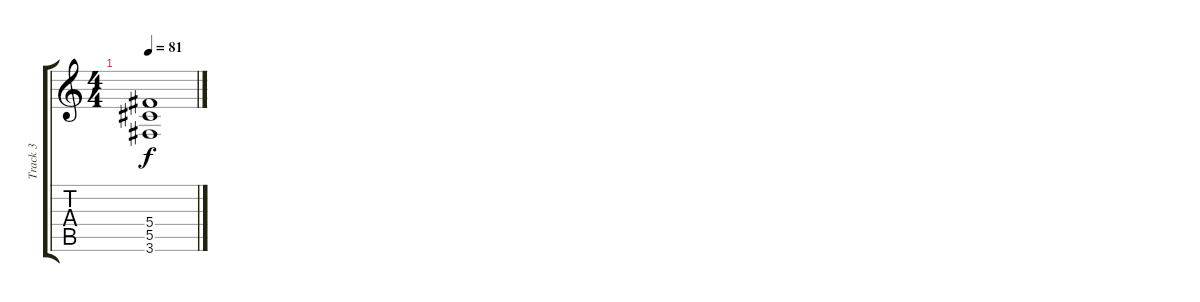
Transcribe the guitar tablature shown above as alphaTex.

\track ("Track 3" "Track 3") {instrument distortionguitar}
\staff {score tabs}
\tuning (Eb4 Bb3 Gb3 Db3 Ab2 Eb2) {hide}
\ts (4 4)
\tempo 81
\clef g2
\ks c
(5.4{t} 5.5{t} 3.6{t}).1{dy f}
